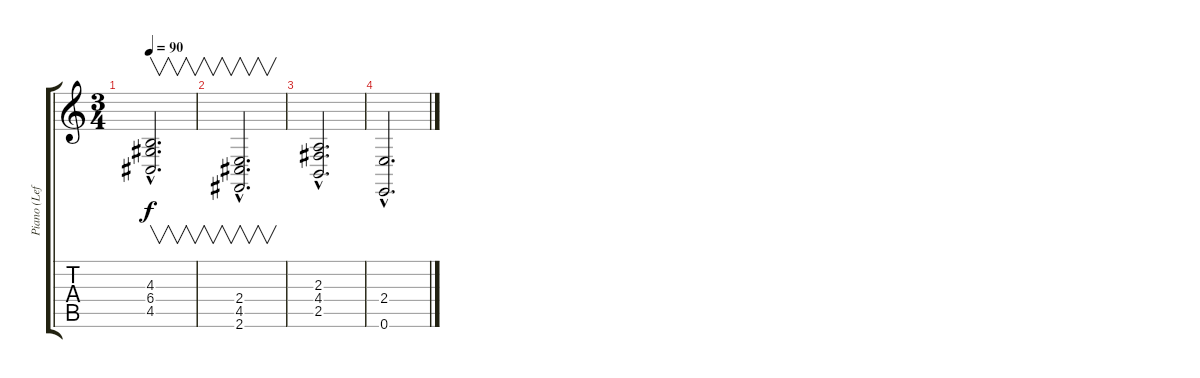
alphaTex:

\track ("Piano (Left Hand)" "Piano (Lef") {instrument acousticgrandpiano}
\staff {score tabs}
\tuning (E4 B3 G3 D3 A2 E2) {hide}
\ts (3 4)
\tempo 90
\clef g2
\ks c
(4.3{hac} 6.4{hac} 4.5{hac}).2{v d dy f} |
(2.4{hac} 4.5{hac} 2.6{hac}).2{v d} |
(2.3{hac} 4.4{hac} 2.5{hac}).2{d} |
(2.4{hac} 0.6{hac}).2{d}
